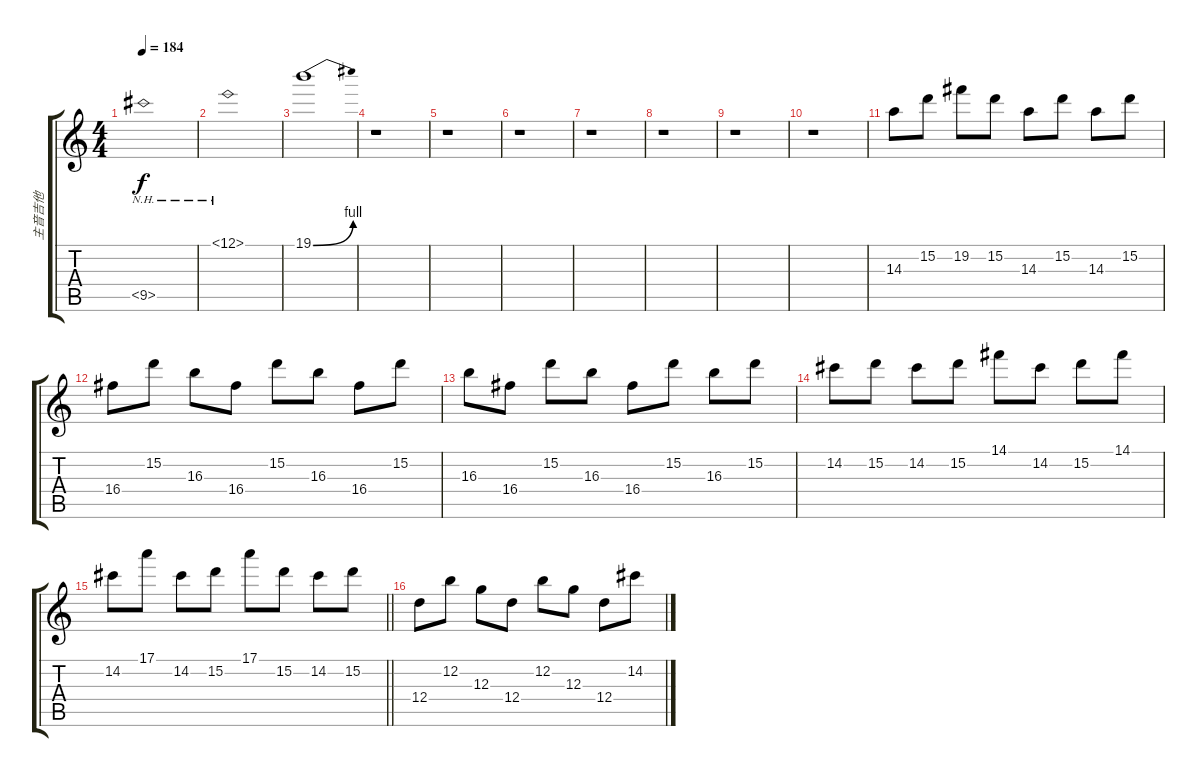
\track ("主音吉他" "主音吉他") {instrument overdrivenguitar}
\staff {score tabs}
\tuning (E4 B3 G3 D3 A2 E2) {hide}
\ts (4 4)
\tempo 184
\clef g2
\ks c
9.5{nh}.1{dy f} |
12.1{nh}.1 |
19.1{be (bend 0 0 60 4)}.1 |
r.1 |
r.1 |
r.1 |
r.1 |
r.1 |
r.1 |
r.1 |
14.3.8 15.2.8 19.2.8 15.2.8 14.3.8 15.2.8 14.3.8 15.2.8 |
16.4.8 15.2.8 16.3.8 16.4.8 15.2.8 16.3.8 16.4.8 15.2.8 |
16.3.8 16.4.8 15.2.8 16.3.8 16.4.8 15.2.8 16.3.8 15.2.8 |
14.2.8 15.2.8 14.2.8 15.2.8 14.1.8 14.2.8 15.2.8 14.1.8 |
\barLineRight lightlight
14.2.8 17.1.8 14.2.8 15.2.8 17.1.8 15.2.8 14.2.8 15.2.8 |
12.4.8 12.2.8 12.3.8 12.4.8 12.2.8 12.3.8 12.4.8 14.2.8
